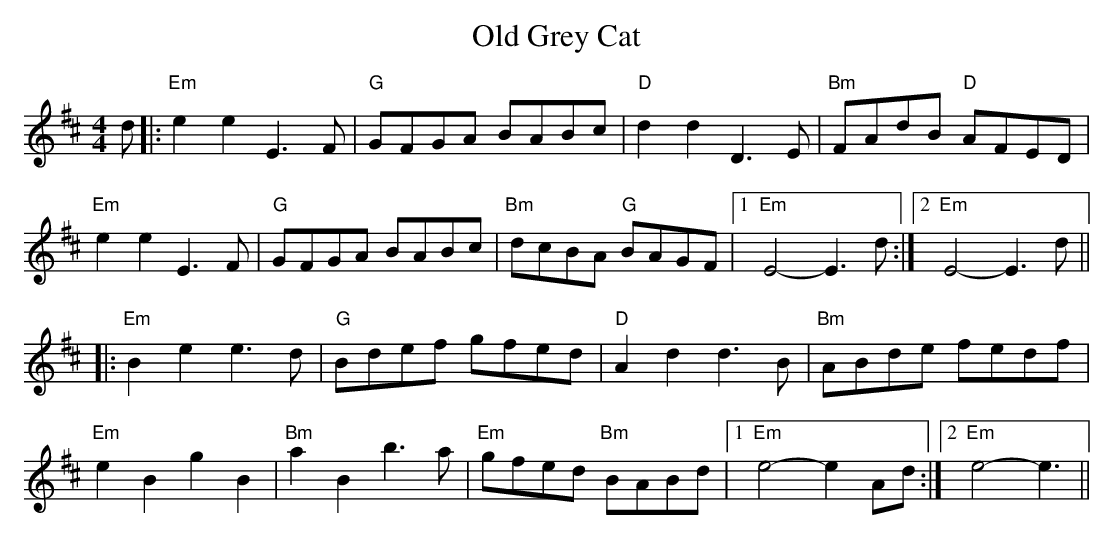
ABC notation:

X:1
T: Old Grey Cat
M: 4/4
L: 1/8
K: Edor
d|:"Em"e2e2 E3F|"G"GFGA BABc|"D"d2d2 D3E|"Bm"FAdB "D"AFED|
"Em"e2e2 E3F|"G"GFGA BABc|"Bm"dcBA "G"BAGF|1 "Em"E4- E3d:|2 "Em" E4- E3d||
|:"Em"B2e2 e3d|"G"Bdef gfed|"D"A2d2 d3B|"Bm"ABde fedf|
"Em"e2B2 g2B2|"Bm"a2B2b3a|"Em"gfed "Bm"BABd|1 "Em"1 e4- e2Ad:|2 "Em"e4- e3||
